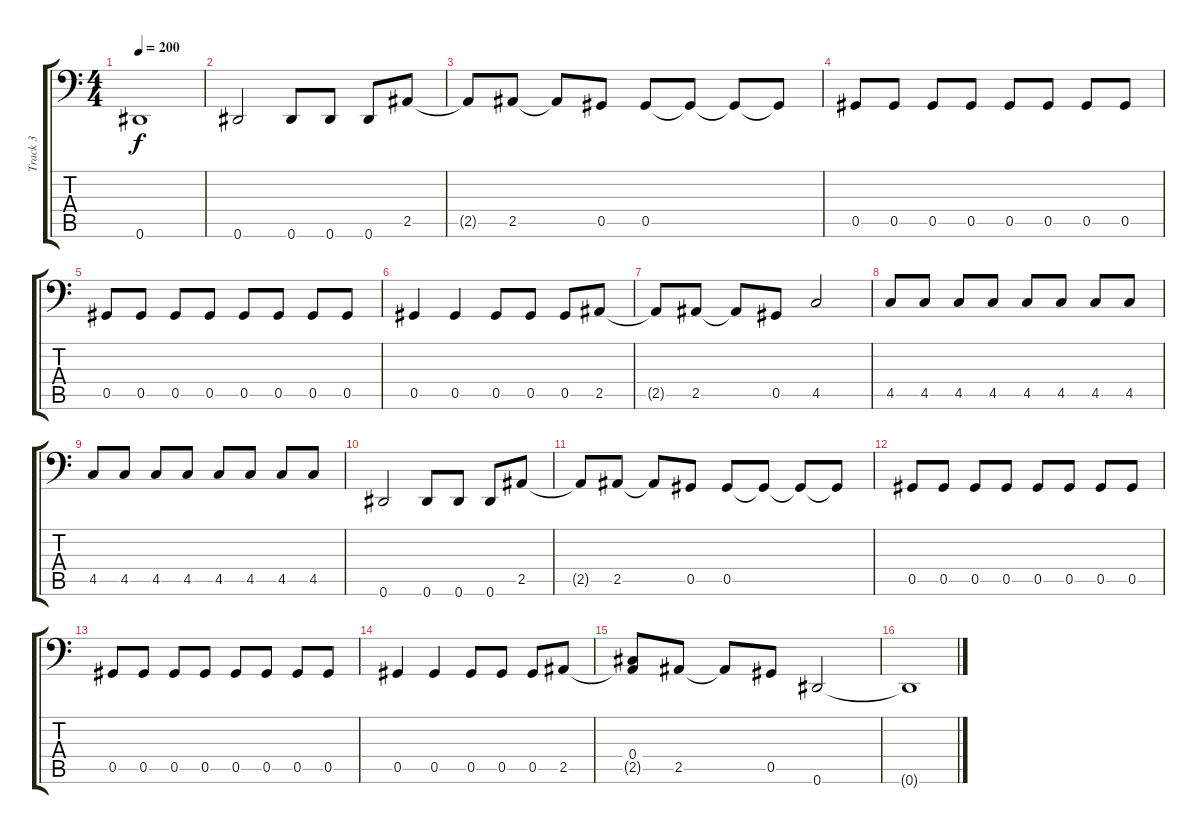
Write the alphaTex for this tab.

\track ("Track 3" "Track 3") {instrument electricbasspick}
\staff {score tabs}
\tuning (Eb3 Bb2 Gb2 Db2 Ab1 Eb1) {hide}
\ts (4 4)
\tempo 200
\clef f4
\ks c
0.6{t}.1{dy f} |
0.6.2 0.6.8 0.6.8 0.6.8 2.5.8 |
2.5{t}.8 2.5.8 2.5{t}.8 0.5.8 0.5.8 0.5{t}.8 0.5{t}.8 0.5{t}.8 |
0.5.8 0.5.8 0.5.8 0.5.8 0.5.8 0.5.8 0.5.8 0.5.8 |
0.5.8 0.5.8 0.5.8 0.5.8 0.5.8 0.5.8 0.5.8 0.5.8 |
0.5.4 0.5.4 0.5.8 0.5.8 0.5.8 2.5.8 |
2.5{t}.8 2.5.8 2.5{t}.8 0.5.8 4.5.2 |
4.5.8 4.5.8 4.5.8 4.5.8 4.5.8 4.5.8 4.5.8 4.5.8 |
4.5.8 4.5.8 4.5.8 4.5.8 4.5.8 4.5.8 4.5.8 4.5.8 |
0.6.2 0.6.8 0.6.8 0.6.8 2.5.8 |
2.5{t}.8 2.5.8 2.5{t}.8 0.5.8 0.5.8 0.5{t}.8 0.5{t}.8 0.5{t}.8 |
0.5.8 0.5.8 0.5.8 0.5.8 0.5.8 0.5.8 0.5.8 0.5.8 |
0.5.8 0.5.8 0.5.8 0.5.8 0.5.8 0.5.8 0.5.8 0.5.8 |
0.5.4 0.5.4 0.5.8 0.5.8 0.5.8 2.5.8 |
(0.4 2.5{t}).8 2.5.8 2.5{t}.8 0.5.8 0.6.2 |
0.6{t}.1
